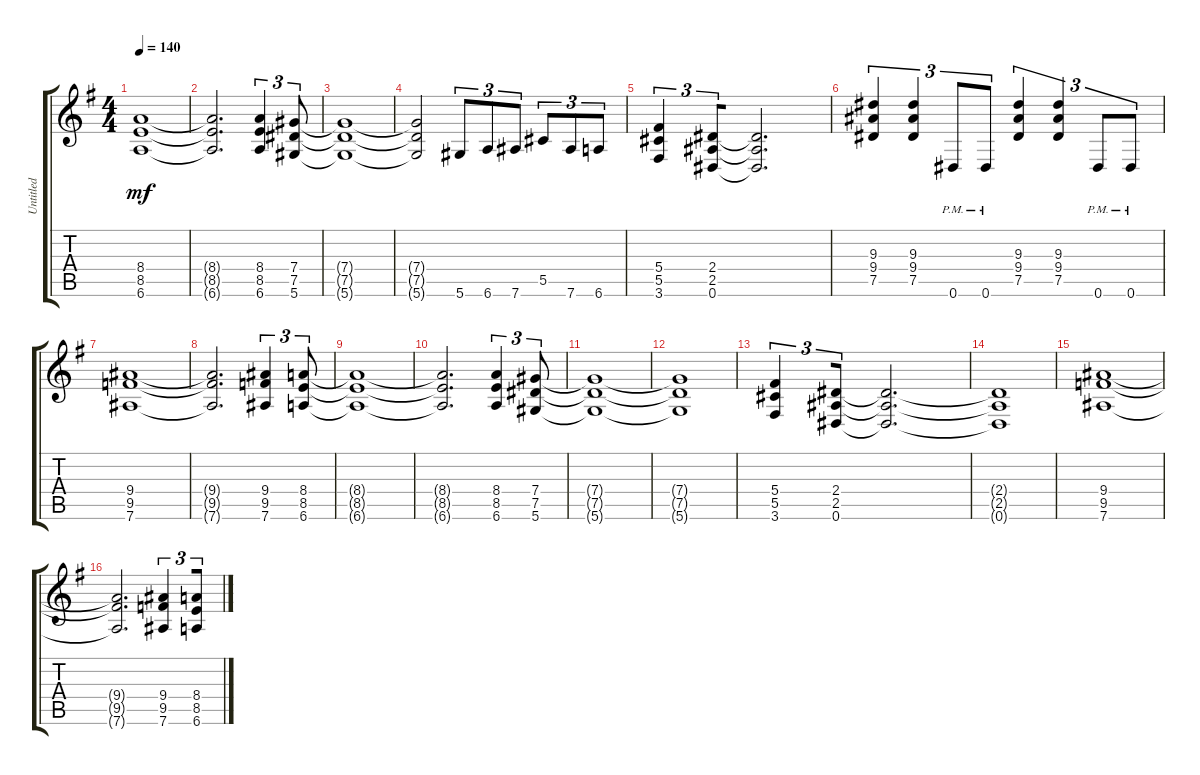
\track ("Untitled" "Untitled") {instrument distortionguitar}
\staff {score tabs}
\tuning (Eb4 Bb3 Gb3 Db3 Ab2 Eb2) {hide}
\ts (4 4)
\tempo 140
\clef g2
\ks g
(8.4{t} 8.5{t} 6.6{t}).1{dy mf} |
(8.4{t} 8.5{t} 6.6{t}).2{d beam merge} (8.4 8.5 6.6).4{tu (3 2)} (7.4 7.5 5.6).8{tu (3 2)} |
(7.4{t} 7.5{t} 5.6{t}).1 |
(7.4{t} 7.5{t} 5.6{t}).2{beam merge} 5.6.8{tu (3 2) beam merge} 6.6.8{tu (3 2) beam merge} 7.6.8{tu (3 2)} 5.5.8{tu (3 2) beam merge} 7.6.8{tu (3 2) beam merge} 6.6.8{tu (3 2)} |
(5.4 5.5 3.6).4{tu (3 2) beam merge} (2.4 2.5 0.6).8{tu (3 2) beam merge} (2.4{t} 2.5{t} 0.6{t}).2{d} |
(9.3 9.4 7.5).4{tu (3 2)} (9.3 9.4 7.5).4{tu (3 2) beam merge} 0.6{pm}.8{tu (3 2)} 0.6{pm}.8{tu (3 2)} (9.3 9.4 7.5).4{tu (3 2)} (9.3 9.4 7.5).4{tu (3 2)} 0.6{pm}.8{tu (3 2)} 0.6{pm}.8{tu (3 2)} |
(9.4 9.5 7.6).1 |
(9.4{t} 9.5{t} 7.6{t}).2{d} (9.4 9.5 7.6).4{tu (3 2)} (8.4 8.5 6.6).8{tu (3 2)} |
(8.4{t} 8.5{t} 6.6{t}).1 |
(8.4{t} 8.5{t} 6.6{t}).2{d beam merge} (8.4 8.5 6.6).4{tu (3 2)} (7.4 7.5 5.6).8{tu (3 2)} |
(7.4{t} 7.5{t} 5.6{t}).1 |
(7.4{t} 7.5{t} 5.6{t}).1 |
(5.4 5.5 3.6).4{tu (3 2) beam merge} (2.4 2.5 0.6).8{tu (3 2)} (2.4{t} 2.5{t} 0.6{t}).2{d} |
(2.4{t} 2.5{t} 0.6{t}).1 |
(9.4 9.5 7.6).1 |
(9.4{t} 9.5{t} 7.6{t}).2{d} (9.4 9.5 7.6).4{tu (3 2) beam merge} (8.4 8.5 6.6).8{tu (3 2)}
